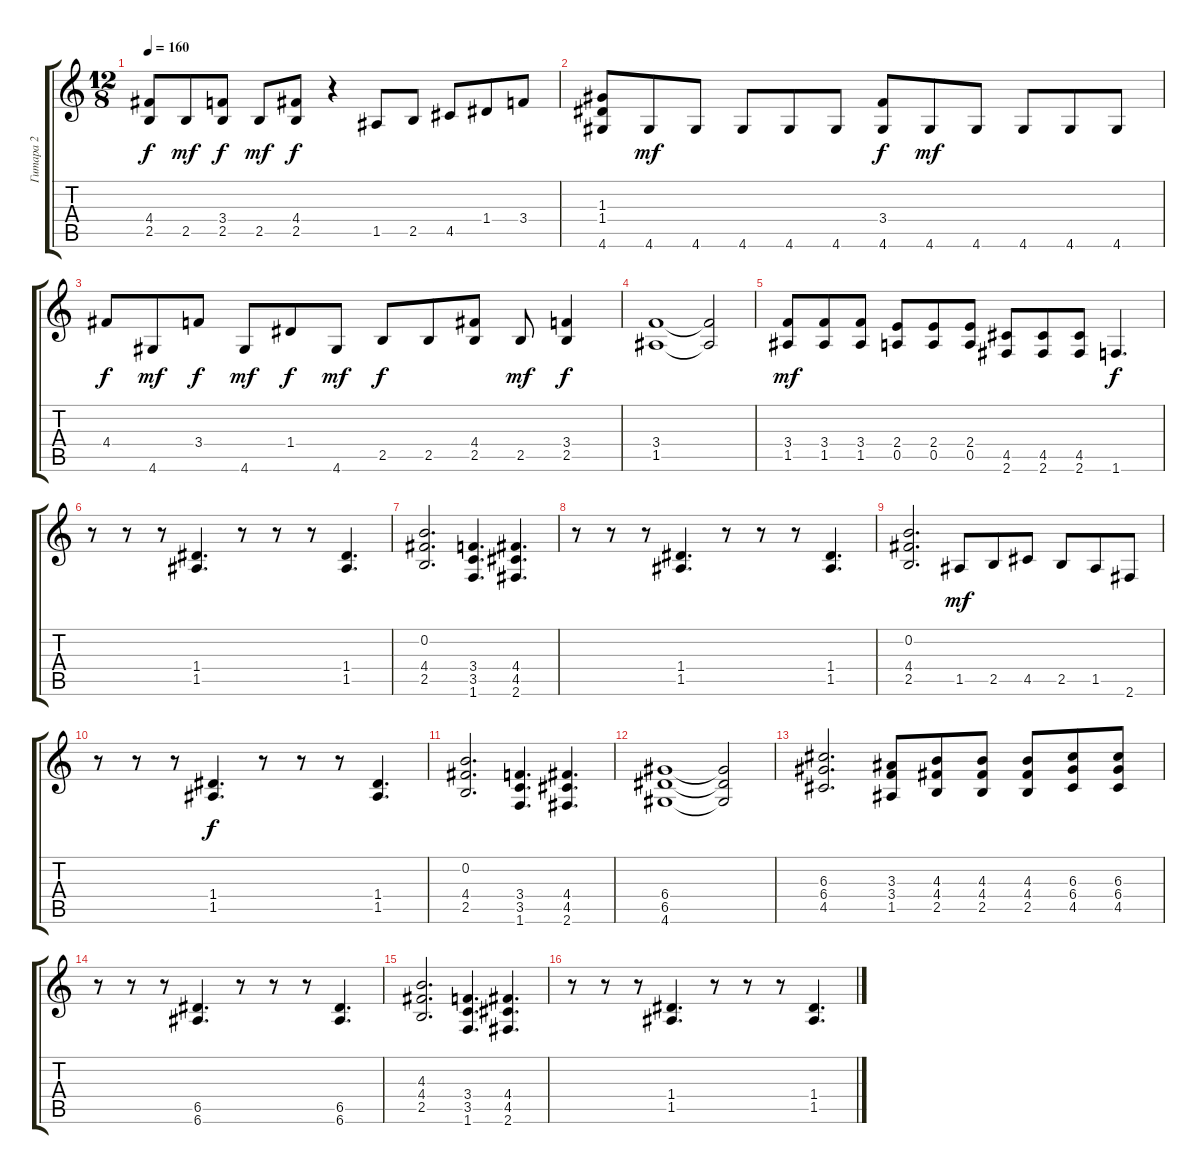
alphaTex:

\track ("Гитара 2" "Гитара 2") {instrument distortionguitar}
\staff {score tabs}
\tuning (E4 B3 G3 D3 A2 E2) {hide}
\ts (12 8)
\tempo 160
\clef g2
\ks c
(4.4 2.5).8{dy f} 2.5.8{dy mf} (3.4 2.5).8{dy f} 2.5.8{dy mf} (4.4 2.5).8{dy f} r.4 1.5.8 2.5.8 4.5.8 1.4.8 3.4.8 |
(1.3 1.4 4.6).8 4.6.8{dy mf} 4.6.8 4.6.8 4.6.8 4.6.8 (3.4 4.6).8{dy f} 4.6.8{dy mf} 4.6.8 4.6.8 4.6.8 4.6.8 |
4.4.8{dy f} 4.6.8{dy mf} 3.4.8{dy f} 4.6.8{dy mf} 1.4.8{dy f} 4.6.8{dy mf} 2.5.8{dy f} 2.5.8 (4.4 2.5).8 2.5.8{dy mf} (3.4 2.5).4{dy f} |
(3.4 1.5).1 (3.4{t} 1.5{t}).2 |
(3.4 1.5).8{dy mf} (3.4 1.5).8 (3.4 1.5).8 (2.4 0.5).8 (2.4 0.5).8 (2.4 0.5).8 (4.5 2.6).8 (4.5 2.6).8 (4.5 2.6).8 1.6.4{d dy f} |
r.8 r.8 r.8 (1.4 1.5).4{d} r.8 r.8 r.8 (1.4 1.5).4{d} |
(0.2 4.4 2.5).2{d} (3.4 3.5 1.6).4{d} (4.4 4.5 2.6).4{d} |
r.8 r.8 r.8 (1.4 1.5).4{d} r.8 r.8 r.8 (1.4 1.5).4{d} |
(0.2 4.4 2.5).2{d} 1.5.8{dy mf} 2.5.8 4.5.8 2.5.8 1.5.8 2.6.8 |
r.8 r.8 r.8 (1.4 1.5).4{d dy f} r.8 r.8 r.8 (1.4 1.5).4{d} |
(0.2 4.4 2.5).2{d} (3.4 3.5 1.6).4{d} (4.4 4.5 2.6).4{d} |
(6.4 6.5 4.6).1 (6.4{t} 6.5{t} 4.6{t}).2 |
(6.3 6.4 4.5).2{d} (3.3 3.4 1.5).8 (4.3 4.4 2.5).8 (4.3 4.4 2.5).8 (4.3 4.4 2.5).8 (6.3 6.4 4.5).8 (6.3 6.4 4.5).8 |
r.8 r.8 r.8 (6.5 6.6).4{d} r.8 r.8 r.8 (6.5 6.6).4{d} |
(4.3 4.4 2.5).2{d} (3.4 3.5 1.6).4{d} (4.4 4.5 2.6).4{d} |
r.8 r.8 r.8 (1.4 1.5).4{d} r.8 r.8 r.8 (1.4 1.5).4{d}
